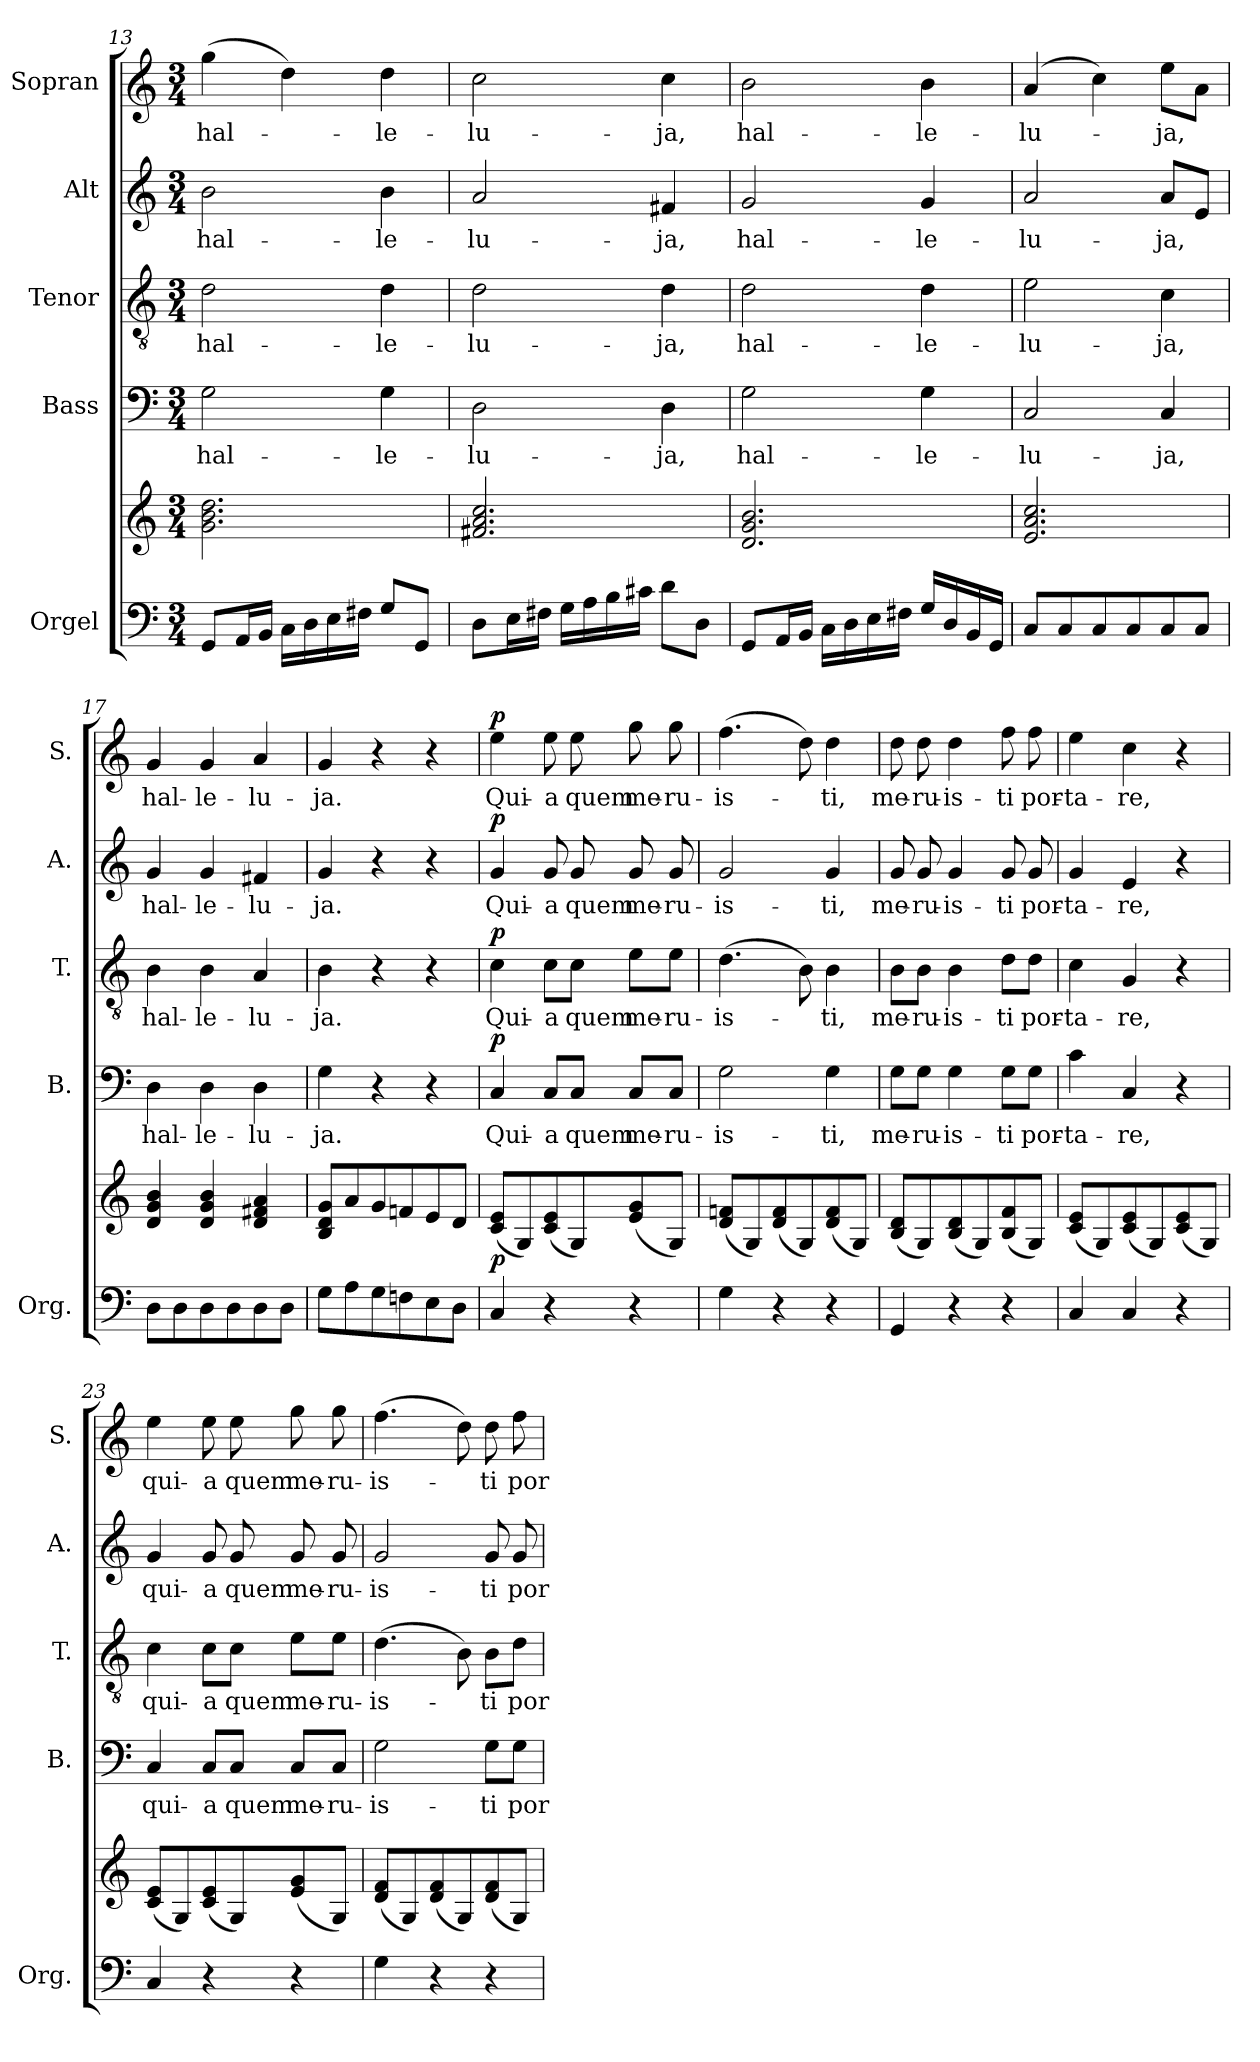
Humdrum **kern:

**kern	**kern	**dynam	**kern	**text	**dynam	**kern	**text	**dynam	**kern	**text	**dynam	**kern	**text	**dynam
*part5	*part5	*part5	*part4	*part4	*part4	*part3	*part3	*part3	*part2	*part2	*part2	*part1	*part1	*part1
*staff6	*staff5	*staff5/6	*staff4	*staff4	*staff4	*staff3	*staff3	*staff3	*staff2	*staff2	*staff2	*staff1	*staff1	*staff1
*I"Orgel	*	*	*I"Bass	*	*	*I"Tenor	*	*	*I"Alt	*	*	*I"Sopran	*	*
*I'Org.	*	*	*I'B.	*	*	*I'T.	*	*	*I'A.	*	*	*I'S.	*	*
*clefF4	*clefG2	*	*clefF4	*	*	*clefGv2	*	*	*clefG2	*	*	*clefG2	*	*
*k[]	*k[]	*	*k[]	*	*	*k[]	*	*	*k[]	*	*	*k[]	*	*
*C:	*C:	*	*C:	*	*	*C:	*	*	*C:	*	*	*C:	*	*
*M3/4	*M3/4	*	*M3/4	*	*	*M3/4	*	*	*M3/4	*	*	*M3/4	*	*
=13	=13	=13	=13	=13	=13	=13	=13	=13	=13	=13	=13	=13	=13	=13
!	!	!	!	!LO:LY:b	!	!	!LO:LY:b	!	!	!LO:LY:b	!	!	!LO:LY:b	!
8GG/L	2.g\ 2.b\ 2.dd\	.	2G\	hal-	.	2d\	hal-	.	2b\	hal-	.	(>4gg\	hal-	.
16AA/L	.	.	.	.	.	.	.	.	.	.	.	.	.	.
16BB/JJ	.	.	.	.	.	.	.	.	.	.	.	.	.	.
16C\LL	.	.	.	.	.	.	.	.	.	.	.	4dd\)	.	.
16D\	.	.	.	.	.	.	.	.	.	.	.	.	.	.
16E\	.	.	.	.	.	.	.	.	.	.	.	.	.	.
16F#X\JJ	.	.	.	.	.	.	.	.	.	.	.	.	.	.
!	!	!	!	!LO:LY:b	!	!	!LO:LY:b	!	!	!LO:LY:b	!	!	!LO:LY:b	!
8G/L	.	.	4G\	-le-	.	4d\	-le-	.	4b\	-le-	.	4dd\	-le-	.
8GG/J	.	.	.	.	.	.	.	.	.	.	.	.	.	.
=14	=14	=14	=14	=14	=14	=14	=14	=14	=14	=14	=14	=14	=14	=14
!	!	!	!	!LO:LY:b	!	!	!LO:LY:b	!	!	!LO:LY:b	!	!	!LO:LY:b	!
8D\L	2.f#X/ 2.a/ 2.cc/	.	2D\	-lu-	.	2d\	-lu-	.	2a/	-lu-	.	2cc\	-lu-	.
16E\L	.	.	.	.	.	.	.	.	.	.	.	.	.	.
16F#X\JJ	.	.	.	.	.	.	.	.	.	.	.	.	.	.
16G\LL	.	.	.	.	.	.	.	.	.	.	.	.	.	.
16A\	.	.	.	.	.	.	.	.	.	.	.	.	.	.
16B\	.	.	.	.	.	.	.	.	.	.	.	.	.	.
16c#X\JJ	.	.	.	.	.	.	.	.	.	.	.	.	.	.
!	!	!	!	!LO:LY:b	!	!	!LO:LY:b	!	!	!LO:LY:b	!	!	!LO:LY:b	!
8d\L	.	.	4D\	-ja,	.	4d\	-ja,	.	4f#X/	-ja,	.	4cc\	-ja,	.
8D\J	.	.	.	.	.	.	.	.	.	.	.	.	.	.
=15	=15	=15	=15	=15	=15	=15	=15	=15	=15	=15	=15	=15	=15	=15
!	!	!	!	!LO:LY:b	!	!	!LO:LY:b	!	!	!LO:LY:b	!	!	!LO:LY:b	!
8GG/L	2.d/ 2.g/ 2.b/	.	2G\	hal-	.	2d\	hal-	.	2g/	hal-	.	2b\	hal-	.
16AA/L	.	.	.	.	.	.	.	.	.	.	.	.	.	.
16BB/JJ	.	.	.	.	.	.	.	.	.	.	.	.	.	.
16C\LL	.	.	.	.	.	.	.	.	.	.	.	.	.	.
16D\	.	.	.	.	.	.	.	.	.	.	.	.	.	.
16E\	.	.	.	.	.	.	.	.	.	.	.	.	.	.
16F#X\JJ	.	.	.	.	.	.	.	.	.	.	.	.	.	.
!	!	!	!	!LO:LY:b	!	!	!LO:LY:b	!	!	!LO:LY:b	!	!	!LO:LY:b	!
16G/LL	.	.	4G\	-le-	.	4d\	-le-	.	4g/	-le-	.	4b\	-le-	.
16D/	.	.	.	.	.	.	.	.	.	.	.	.	.	.
16BB/	.	.	.	.	.	.	.	.	.	.	.	.	.	.
16GG/JJ	.	.	.	.	.	.	.	.	.	.	.	.	.	.
=16	=16	=16	=16	=16	=16	=16	=16	=16	=16	=16	=16	=16	=16	=16
!	!	!	!	!LO:LY:b	!	!	!LO:LY:b	!	!	!LO:LY:b	!	!	!LO:LY:b	!
8C/L	2.e/ 2.a/ 2.cc/	.	2C/	-lu-	.	2e\	-lu-	.	2a/	-lu-	.	(4a/	-lu-	.
8C/	.	.	.	.	.	.	.	.	.	.	.	.	.	.
8C/	.	.	.	.	.	.	.	.	.	.	.	4cc\)	.	.
8C/	.	.	.	.	.	.	.	.	.	.	.	.	.	.
!	!	!	!	!LO:LY:b	!	!	!LO:LY:b	!	!	!LO:LY:b	!	!	!LO:LY:b	!
8C/	.	.	4C/	-ja,	.	4c\	-ja,	.	8a/L	-ja,	.	8ee\L	-ja,	.
8C/J	.	.	.	.	.	.	.	.	8e/J	.	.	8a\J	.	.
=17	=17	=17	=17	=17	=17	=17	=17	=17	=17	=17	=17	=17	=17	=17
!	!	!	!	!LO:LY:b	!	!	!LO:LY:b	!	!	!LO:LY:b	!	!	!LO:LY:b	!
8D\L	4d/ 4g/ 4b/	.	4D\	hal-	.	4B\	hal-	.	4g/	hal-	.	4g/	hal-	.
8D\	.	.	.	.	.	.	.	.	.	.	.	.	.	.
!	!	!	!	!LO:LY:b	!	!	!LO:LY:b	!	!	!LO:LY:b	!	!	!LO:LY:b	!
8D\	4d/ 4g/ 4b/	.	4D\	-le-	.	4B\	-le-	.	4g/	-le-	.	4g/	-le-	.
8D\	.	.	.	.	.	.	.	.	.	.	.	.	.	.
!	!	!	!	!LO:LY:b	!	!	!LO:LY:b	!	!	!LO:LY:b	!	!	!LO:LY:b	!
8D\	4d/ 4f#X/ 4a/	.	4D\	-lu-	.	4A/	-lu-	.	4f#X/	-lu-	.	4a/	-lu-	.
8D\J	.	.	.	.	.	.	.	.	.	.	.	.	.	.
!!LO:LB:g=z
=18	=18	=18	=18	=18	=18	=18	=18	=18	=18	=18	=18	=18	=18	=18
!	!	!	!	!LO:LY:b	!	!	!LO:LY:b	!	!	!LO:LY:b	!	!	!LO:LY:b	!
8G\L	8B/ 8d/ 8g/L	.	4G\	-ja.	.	4B\	-ja.	.	4g/	-ja.	.	4g/	-ja.	.
8A\	8a/	.	.	.	.	.	.	.	.	.	.	.	.	.
8G\	8g/	.	4r	.	.	4r	.	.	4r	.	.	4r	.	.
8Fn\	8fn/	.	.	.	.	.	.	.	.	.	.	.	.	.
8E\	8e/	.	4r	.	.	4r	.	.	4r	.	.	4r	.	.
8D\J	8d/J	.	.	.	.	.	.	.	.	.	.	.	.	.
=19	=19	=19	=19	=19	=19	=19	=19	=19	=19	=19	=19	=19	=19	=19
!	!	!LO:DY:b	!	!LO:LY:b	!LO:DY:a	!	!LO:LY:b	!LO:DY:a	!	!LO:LY:b	!LO:DY:a	!	!LO:LY:b	!LO:DY:a
4C/	(<8c/ 8e/L	p	4C/	Qui-	p	4c\	Qui-	p	4g/	Qui-	p	4ee\	Qui-	p
.	8G/)	.	.	.	.	.	.	.	.	.	.	.	.	.
!	!	!	!	!LO:LY:b	!	!	!LO:LY:b	!	!	!LO:LY:b	!	!	!LO:LY:b	!
4r	(<8c/ 8e/	.	8C/L	-a	.	8c\L	-a	.	8g/	-a	.	8ee\	-a	.
!	!	!	!	!LO:LY:b	!	!	!LO:LY:b	!	!	!LO:LY:b	!	!	!LO:LY:b	!
.	8G/)	.	8C/J	quem	.	8c\J	quem	.	8g/	quem	.	8ee\	quem	.
!	!	!	!	!LO:LY:b	!	!	!LO:LY:b	!	!	!LO:LY:b	!	!	!LO:LY:b	!
4r	(<8e/ 8g/	.	8C/L	me-	.	8e\L	me-	.	8g/	me-	.	8gg\	me-	.
!	!	!	!	!LO:LY:b	!	!	!LO:LY:b	!	!	!LO:LY:b	!	!	!LO:LY:b	!
.	8G/J)	.	8C/J	-ru-	.	8e\J	-ru-	.	8g/	-ru-	.	8gg\	-ru-	.
=20	=20	=20	=20	=20	=20	=20	=20	=20	=20	=20	=20	=20	=20	=20
!	!	!	!	!LO:LY:b	!	!	!LO:LY:b	!	!	!LO:LY:b	!	!	!LO:LY:b	!
4G\	(<8d/ 8fn/L	.	2G\	-is-	.	(>4.d\	-is-	.	2g/	-is-	.	(>4.ff\	-is-	.
.	8G/)	.	.	.	.	.	.	.	.	.	.	.	.	.
4r	(<8d/ 8f/	.	.	.	.	.	.	.	.	.	.	.	.	.
.	8G/)	.	.	.	.	8B\)	.	.	.	.	.	8dd\)	.	.
!	!	!	!	!LO:LY:b	!	!	!LO:LY:b	!	!	!LO:LY:b	!	!	!LO:LY:b	!
4r	(<8d/ 8f/	.	4G\	-ti,	.	4B\	-ti,	.	4g/	-ti,	.	4dd\	-ti,	.
.	8G/J)	.	.	.	.	.	.	.	.	.	.	.	.	.
=21	=21	=21	=21	=21	=21	=21	=21	=21	=21	=21	=21	=21	=21	=21
!	!	!	!	!LO:LY:b	!	!	!LO:LY:b	!	!	!LO:LY:b	!	!	!LO:LY:b	!
4GG/	(<8B/ 8d/L	.	8G\L	me-	.	8B\L	me-	.	8g/	me-	.	8dd\	me-	.
!	!	!	!	!LO:LY:b	!	!	!LO:LY:b	!	!	!LO:LY:b	!	!	!LO:LY:b	!
.	8G/)	.	8G\J	-ru-	.	8B\J	-ru-	.	8g/	-ru-	.	8dd\	-ru-	.
!	!	!	!	!LO:LY:b	!	!	!LO:LY:b	!	!	!LO:LY:b	!	!	!LO:LY:b	!
4r	(<8B/ 8d/	.	4G\	-is-	.	4B\	-is-	.	4g/	-is-	.	4dd\	-is-	.
.	8G/)	.	.	.	.	.	.	.	.	.	.	.	.	.
!	!	!	!	!LO:LY:b	!	!	!LO:LY:b	!	!	!LO:LY:b	!	!	!LO:LY:b	!
4r	(<8B/ 8f/	.	8G\L	-ti	.	8d\L	-ti	.	8g/	-ti	.	8ff\	-ti	.
!	!	!	!	!LO:LY:b	!	!	!LO:LY:b	!	!	!LO:LY:b	!	!	!LO:LY:b	!
.	8G/J)	.	8G\J	por-	.	8d\J	por-	.	8g/	por-	.	8ff\	por-	.
=22	=22	=22	=22	=22	=22	=22	=22	=22	=22	=22	=22	=22	=22	=22
!	!	!	!	!LO:LY:b	!	!	!LO:LY:b	!	!	!LO:LY:b	!	!	!LO:LY:b	!
4C/	(<8c/ 8e/L	.	4c\	-ta-	.	4c\	-ta-	.	4g/	-ta-	.	4ee\	-ta-	.
.	8G/)	.	.	.	.	.	.	.	.	.	.	.	.	.
!	!	!	!	!LO:LY:b	!	!	!LO:LY:b	!	!	!LO:LY:b	!	!	!LO:LY:b	!
4C/	(<8c/ 8e/	.	4C/	-re,	.	4G/	-re,	.	4e/	-re,	.	4cc\	-re,	.
.	8G/)	.	.	.	.	.	.	.	.	.	.	.	.	.
4r	(<8c/ 8e/	.	4r	.	.	4r	.	.	4r	.	.	4r	.	.
.	8G/J)	.	.	.	.	.	.	.	.	.	.	.	.	.
=23	=23	=23	=23	=23	=23	=23	=23	=23	=23	=23	=23	=23	=23	=23
!	!	!	!	!LO:LY:b	!	!	!LO:LY:b	!	!	!LO:LY:b	!	!	!LO:LY:b	!
4C/	(<8c/ 8e/L	.	4C/	qui-	.	4c\	qui-	.	4g/	qui-	.	4ee\	qui-	.
.	8G/)	.	.	.	.	.	.	.	.	.	.	.	.	.
!	!	!	!	!LO:LY:b	!	!	!LO:LY:b	!	!	!LO:LY:b	!	!	!LO:LY:b	!
4r	(<8c/ 8e/	.	8C/L	-a	.	8c\L	-a	.	8g/	-a	.	8ee\	-a	.
!	!	!	!	!LO:LY:b	!	!	!LO:LY:b	!	!	!LO:LY:b	!	!	!LO:LY:b	!
.	8G/)	.	8C/J	quem	.	8c\J	quem	.	8g/	quem	.	8ee\	quem	.
!	!	!	!	!LO:LY:b	!	!	!LO:LY:b	!	!	!LO:LY:b	!	!	!LO:LY:b	!
4r	(<8e/ 8g/	.	8C/L	me-	.	8e\L	me-	.	8g/	me-	.	8gg\	me-	.
!	!	!	!	!LO:LY:b	!	!	!LO:LY:b	!	!	!LO:LY:b	!	!	!LO:LY:b	!
.	8G/J)	.	8C/J	-ru-	.	8e\J	-ru-	.	8g/	-ru-	.	8gg\	-ru-	.
=24	=24	=24	=24	=24	=24	=24	=24	=24	=24	=24	=24	=24	=24	=24
!	!	!	!	!LO:LY:b	!	!	!LO:LY:b	!	!	!LO:LY:b	!	!	!LO:LY:b	!
4G\	(<8d/ 8f/L	.	2G\	-is-	.	(>4.d\	-is-	.	2g/	-is-	.	(>4.ff\	-is-	.
.	8G/)	.	.	.	.	.	.	.	.	.	.	.	.	.
4r	(<8d/ 8f/	.	.	.	.	.	.	.	.	.	.	.	.	.
.	8G/)	.	.	.	.	8B\)	.	.	.	.	.	8dd\)	.	.
!	!	!	!	!LO:LY:b	!	!	!LO:LY:b	!	!	!LO:LY:b	!	!	!LO:LY:b	!
4r	(<8d/ 8f/	.	8G\L	-ti	.	8B\L	-ti	.	8g/	-ti	.	8dd\	-ti	.
!	!	!	!	!LO:LY:b	!	!	!LO:LY:b	!	!	!LO:LY:b	!	!	!LO:LY:b	!
.	8G/J)	.	8G\J	por-	.	8d\J	por-	.	8g/	por-	.	8ff\	por-	.
=	=	=	=	=	=	=	=	=	=	=	=	=	=	=
*-	*-	*-	*-	*-	*-	*-	*-	*-	*-	*-	*-	*-	*-	*-
